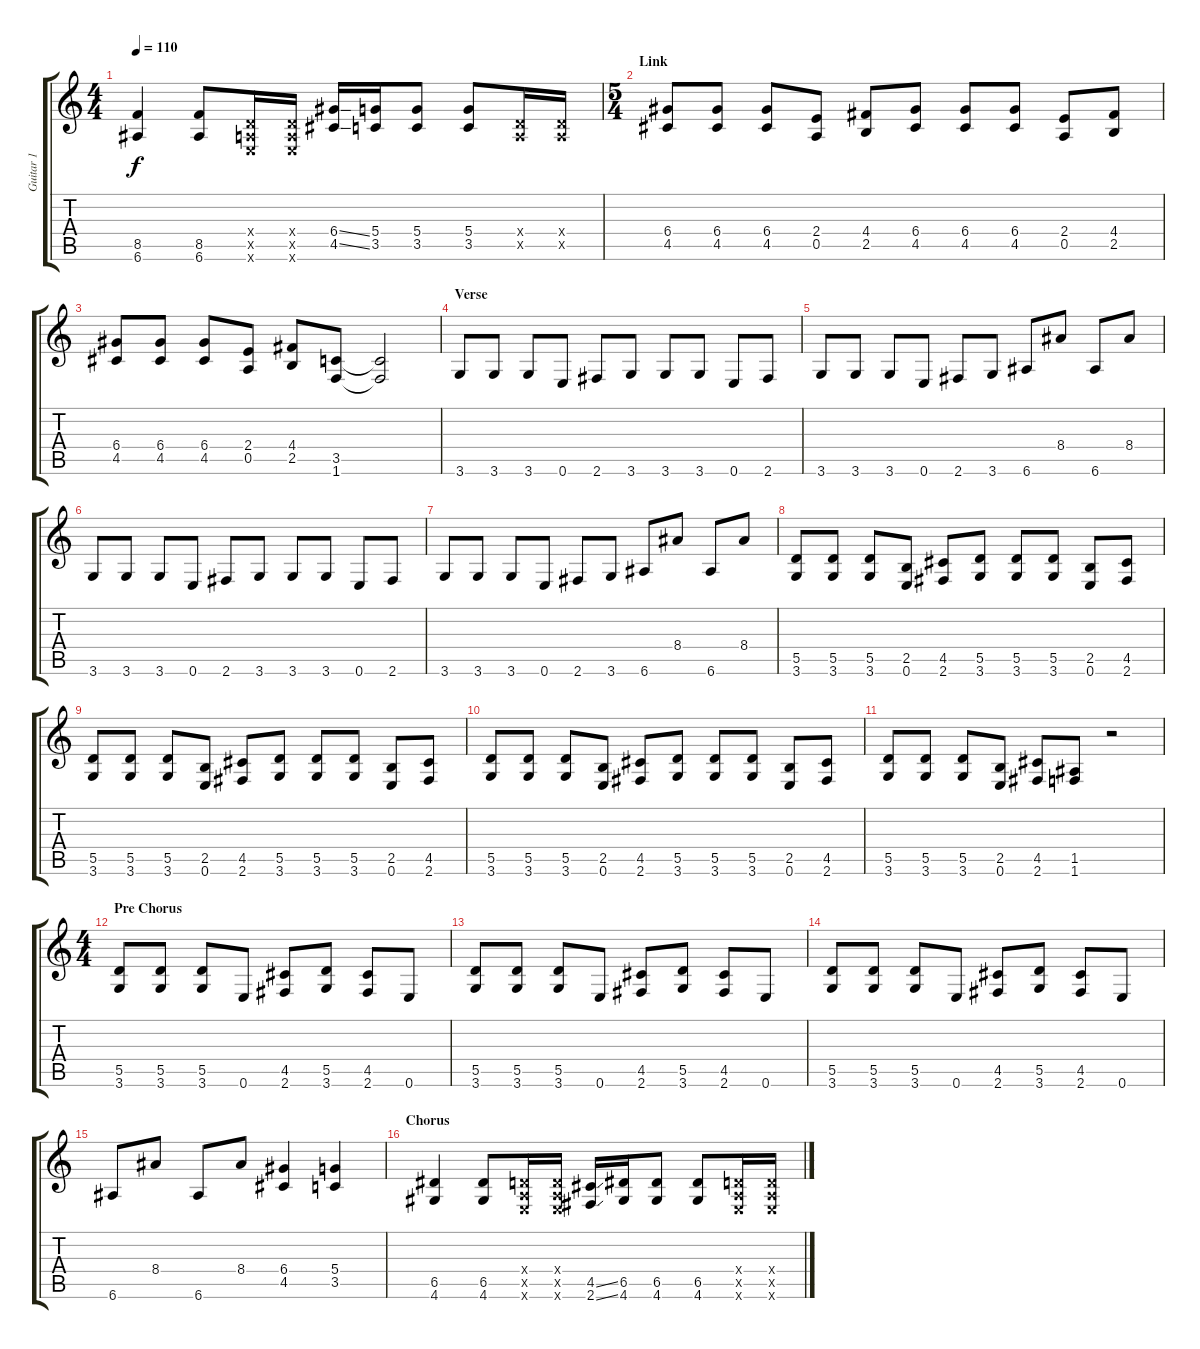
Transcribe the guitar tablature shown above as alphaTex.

\track ("Guitar 1" "Guitar 1") {instrument distortionguitar}
\staff {score tabs}
\tuning (E4 B3 G3 D3 A2 E2) {hide}
\ts (4 4)
\tempo 110
\clef g2
\ks c
(8.5 6.6).4{dy f} (8.5 6.6).8 (0.4{x} 0.5{x} 0.6{x}).16 (0.4{x} 0.5{x} 0.6{x}).16 (6.4{ss} 4.5{ss}).16 (5.4 3.5).16 (5.4 3.5).8 (5.4 3.5).8 (0.4{x} 0.5{x}).16 (0.4{x} 0.5{x}).16 |
\ts (5 4)
\section ("" "Link")
(6.4 4.5).8 (6.4 4.5).8 (6.4 4.5).8 (2.4 0.5).8 (4.4 2.5).8 (6.4 4.5).8 (6.4 4.5).8 (6.4 4.5).8 (2.4 0.5).8 (4.4 2.5).8 |
(6.4 4.5).8 (6.4 4.5).8 (6.4 4.5).8 (2.4 0.5).8 (4.4 2.5).8 (3.5 1.6).8 (3.5{t} 1.6{t}).2 |
\section ("" "Verse")
3.6.8 3.6.8 3.6.8 0.6.8 2.6.8 3.6.8 3.6.8 3.6.8 0.6.8 2.6.8 |
3.6.8 3.6.8 3.6.8 0.6.8 2.6.8 3.6.8 6.6.8 8.4.8 6.6.8 8.4.8 |
3.6.8 3.6.8 3.6.8 0.6.8 2.6.8 3.6.8 3.6.8 3.6.8 0.6.8 2.6.8 |
3.6.8 3.6.8 3.6.8 0.6.8 2.6.8 3.6.8 6.6.8 8.4.8 6.6.8 8.4.8 |
(5.5 3.6).8 (5.5 3.6).8 (5.5 3.6).8 (2.5 0.6).8 (4.5 2.6).8 (5.5 3.6).8 (5.5 3.6).8 (5.5 3.6).8 (2.5 0.6).8 (4.5 2.6).8 |
(5.5 3.6).8 (5.5 3.6).8 (5.5 3.6).8 (2.5 0.6).8 (4.5 2.6).8 (5.5 3.6).8 (5.5 3.6).8 (5.5 3.6).8 (2.5 0.6).8 (4.5 2.6).8 |
(5.5 3.6).8 (5.5 3.6).8 (5.5 3.6).8 (2.5 0.6).8 (4.5 2.6).8 (5.5 3.6).8 (5.5 3.6).8 (5.5 3.6).8 (2.5 0.6).8 (4.5 2.6).8 |
(5.5 3.6).8 (5.5 3.6).8 (5.5 3.6).8 (2.5 0.6).8 (4.5 2.6).8 (1.5 1.6).8 r.2 |
\ts (4 4)
\section ("" "Pre Chorus")
(5.5 3.6).8 (5.5 3.6).8 (5.5 3.6).8 0.6.8 (4.5 2.6).8 (5.5 3.6).8 (4.5 2.6).8 0.6.8 |
(5.5 3.6).8 (5.5 3.6).8 (5.5 3.6).8 0.6.8 (4.5 2.6).8 (5.5 3.6).8 (4.5 2.6).8 0.6.8 |
(5.5 3.6).8 (5.5 3.6).8 (5.5 3.6).8 0.6.8 (4.5 2.6).8 (5.5 3.6).8 (4.5 2.6).8 0.6.8 |
6.6.8 8.4.8 6.6.8 8.4.8 (6.4 4.5).4 (5.4 3.5).4 |
\section ("" "Chorus")
(6.5 4.6).4 (6.5 4.6).8 (0.4{x} 0.5{x} 0.6{x}).16 (0.4{x} 0.5{x} 0.6{x}).16 (4.5{ss} 2.6{ss}).16 (6.5 4.6).16 (6.5 4.6).8 (6.5 4.6).8 (0.4{x} 0.5{x} 0.6{x}).16 (0.4{x} 0.5{x} 0.6{x}).16
